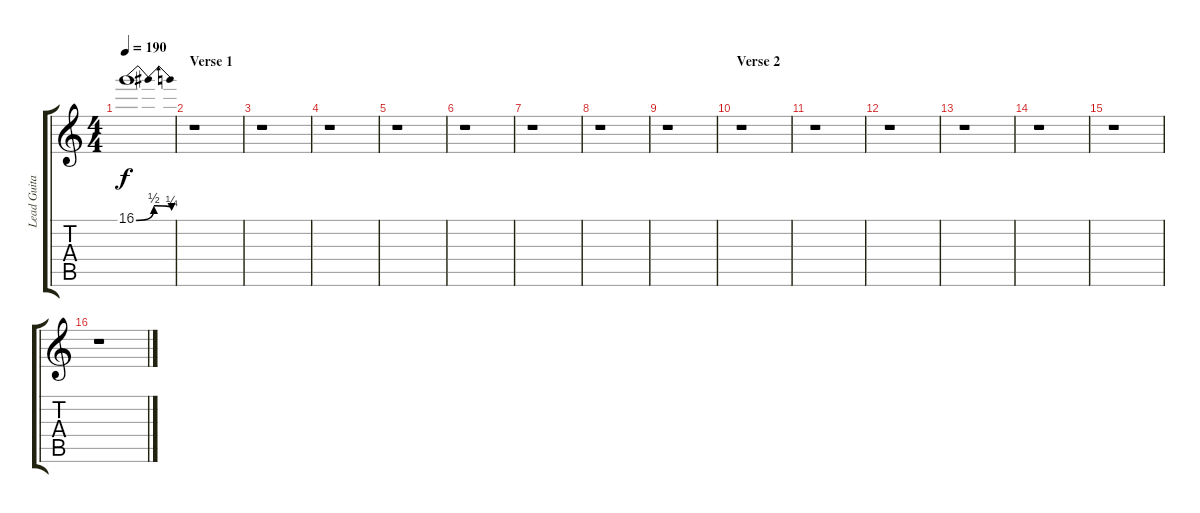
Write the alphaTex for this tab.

\track ("Lead Guitar 1 - Kai Hansen" "Lead Guita") {instrument distortionguitar}
\staff {score tabs}
\tuning (Eb4 Bb3 Gb3 Db3 Ab2 Eb2) {hide}
\ts (4 4)
\tempo 190
\clef g2
\ks c
16.1{be (bendrelease 0 0 10 2 50 2 60 1)}.1{dy f volume 9} |
\section ("" "Verse 1")
r.1 |
r.1 |
r.1 |
r.1 |
r.1 |
r.1 |
r.1 |
r.1 |
\section ("" "Verse 2")
r.1 |
r.1 |
r.1 |
r.1 |
r.1 |
r.1 |
r.1
